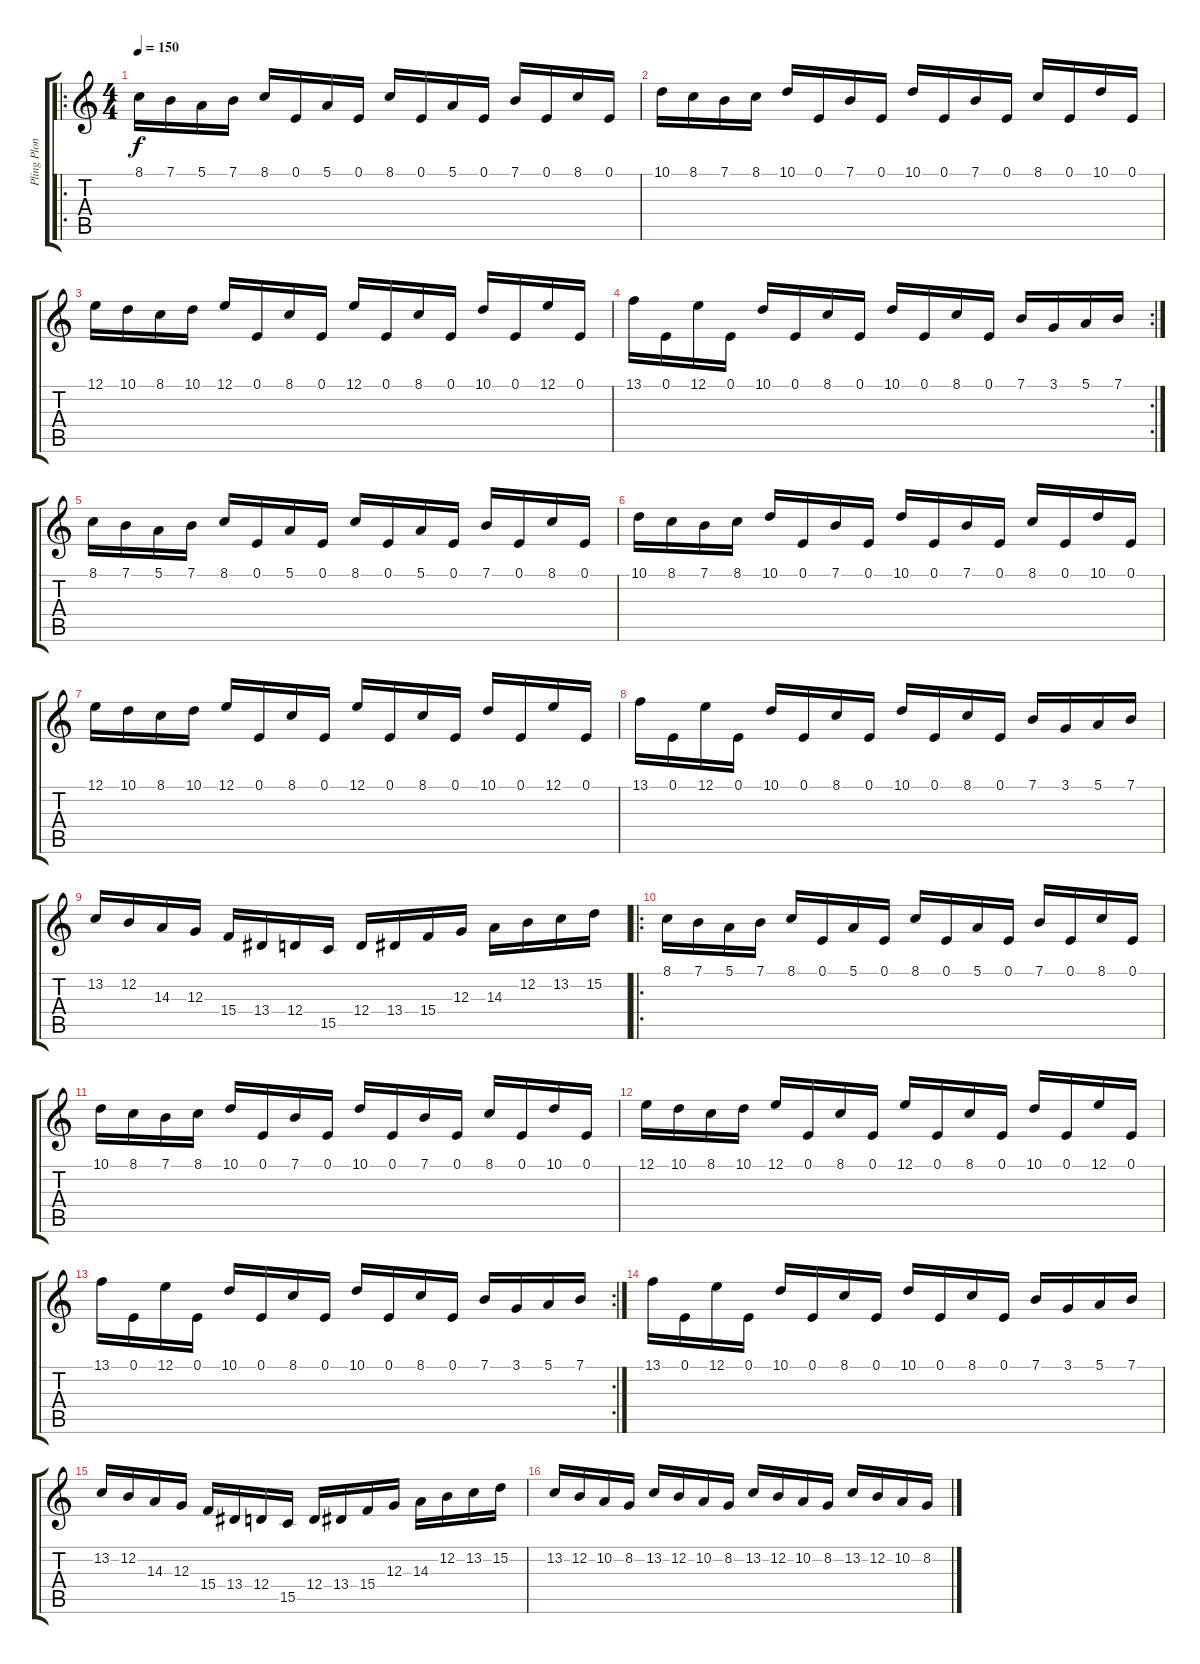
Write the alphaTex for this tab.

\track ("Pling Plong" "Pling Plon") {instrument harpsichord}
\staff {score tabs}
\tuning (E4 B3 G3 D3 A2 E2) {hide}
\ro
\ts (4 4)
\tempo 150
\clef g2
\ks c
8.1.16{dy f instrument harpsichord} 7.1.16 5.1.16 7.1.16 8.1.16 0.1.16 5.1.16 0.1.16 8.1.16 0.1.16 5.1.16 0.1.16 7.1.16 0.1.16 8.1.16 0.1.16 |
10.1.16 8.1.16 7.1.16 8.1.16 10.1.16 0.1.16 7.1.16 0.1.16 10.1.16 0.1.16 7.1.16 0.1.16 8.1.16 0.1.16 10.1.16 0.1.16 |
12.1.16 10.1.16 8.1.16 10.1.16 12.1.16 0.1.16 8.1.16 0.1.16 12.1.16 0.1.16 8.1.16 0.1.16 10.1.16 0.1.16 12.1.16 0.1.16 |
\rc 2
13.1.16 0.1.16 12.1.16 0.1.16 10.1.16 0.1.16 8.1.16 0.1.16 10.1.16 0.1.16 8.1.16 0.1.16 7.1.16 3.1.16 5.1.16 7.1.16 |
8.1.16 7.1.16 5.1.16 7.1.16 8.1.16 0.1.16 5.1.16 0.1.16 8.1.16 0.1.16 5.1.16 0.1.16 7.1.16 0.1.16 8.1.16 0.1.16 |
10.1.16 8.1.16 7.1.16 8.1.16 10.1.16 0.1.16 7.1.16 0.1.16 10.1.16 0.1.16 7.1.16 0.1.16 8.1.16 0.1.16 10.1.16 0.1.16 |
12.1.16 10.1.16 8.1.16 10.1.16 12.1.16 0.1.16 8.1.16 0.1.16 12.1.16 0.1.16 8.1.16 0.1.16 10.1.16 0.1.16 12.1.16 0.1.16 |
13.1.16 0.1.16 12.1.16 0.1.16 10.1.16 0.1.16 8.1.16 0.1.16 10.1.16 0.1.16 8.1.16 0.1.16 7.1.16 3.1.16 5.1.16 7.1.16 |
13.2.16 12.2.16 14.3.16 12.3.16 15.4.16 13.4.16 12.4.16 15.5.16 12.4.16 13.4.16 15.4.16 12.3.16 14.3.16 12.2.16 13.2.16 15.2.16 |
\ro
8.1.16 7.1.16 5.1.16 7.1.16 8.1.16 0.1.16 5.1.16 0.1.16 8.1.16 0.1.16 5.1.16 0.1.16 7.1.16 0.1.16 8.1.16 0.1.16 |
10.1.16 8.1.16 7.1.16 8.1.16 10.1.16 0.1.16 7.1.16 0.1.16 10.1.16 0.1.16 7.1.16 0.1.16 8.1.16 0.1.16 10.1.16 0.1.16 |
12.1.16 10.1.16 8.1.16 10.1.16 12.1.16 0.1.16 8.1.16 0.1.16 12.1.16 0.1.16 8.1.16 0.1.16 10.1.16 0.1.16 12.1.16 0.1.16 |
\rc 2
13.1.16 0.1.16 12.1.16 0.1.16 10.1.16 0.1.16 8.1.16 0.1.16 10.1.16 0.1.16 8.1.16 0.1.16 7.1.16 3.1.16 5.1.16 7.1.16 |
13.1.16 0.1.16 12.1.16 0.1.16 10.1.16 0.1.16 8.1.16 0.1.16 10.1.16 0.1.16 8.1.16 0.1.16 7.1.16 3.1.16 5.1.16 7.1.16 |
13.2.16 12.2.16 14.3.16 12.3.16 15.4.16 13.4.16 12.4.16 15.5.16 12.4.16 13.4.16 15.4.16 12.3.16 14.3.16 12.2.16 13.2.16 15.2.16 |
13.2.16 12.2.16 10.2.16 8.2.16 13.2.16 12.2.16 10.2.16 8.2.16 13.2.16 12.2.16 10.2.16 8.2.16 13.2.16 12.2.16 10.2.16 8.2.16
